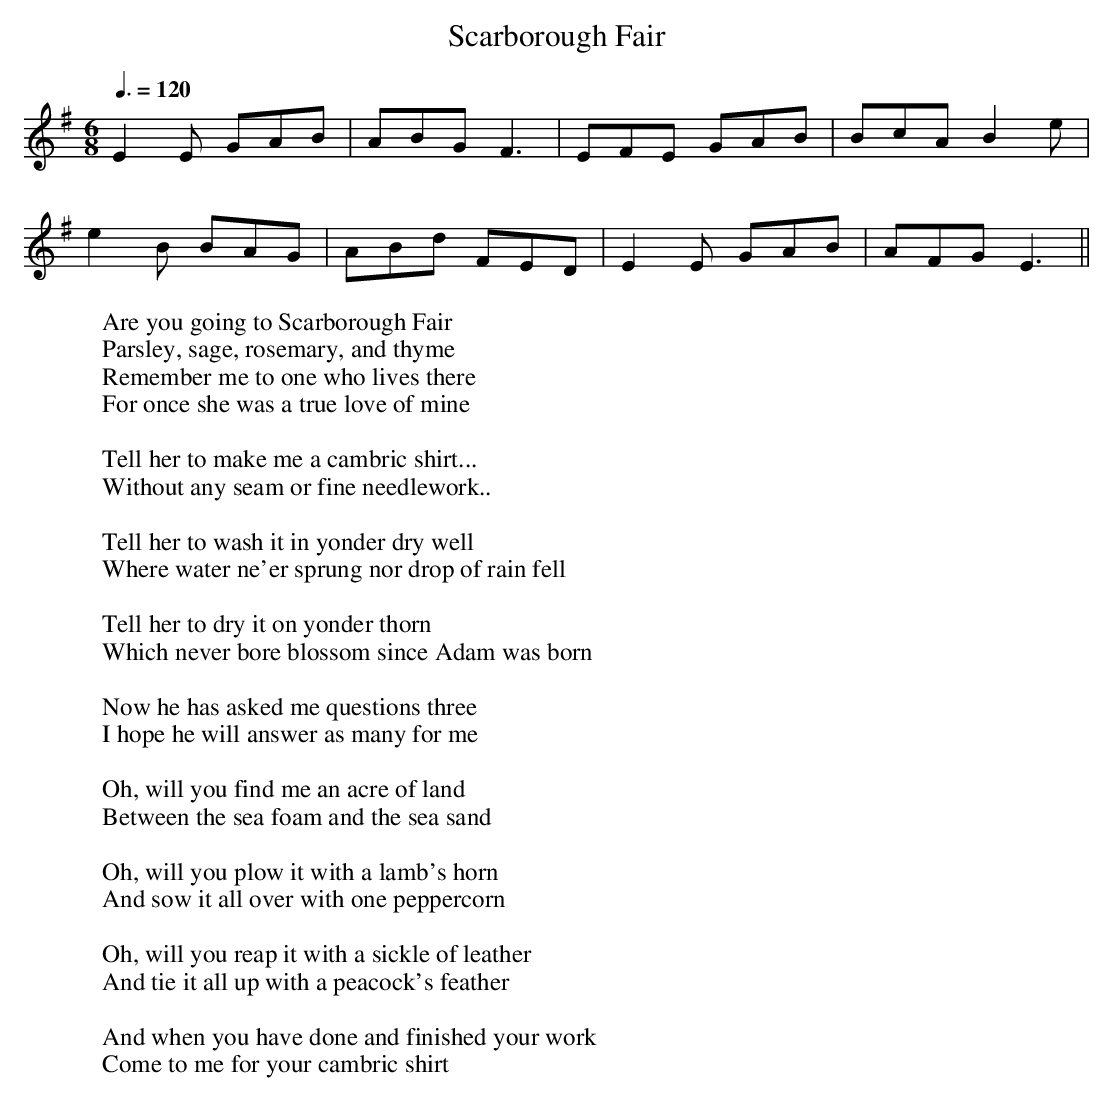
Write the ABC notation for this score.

X:1
T:Scarborough Fair
M:6/8
L:1/8
Q:3/8=120
W:Are you going to Scarborough Fair
W:  Parsley, sage, rosemary, and thyme
W:Remember me to one who lives there
W:  For once she was a true love of mine
W:
W:Tell her to make me a cambric shirt...
W:Without any seam or fine needlework..
W:
W:Tell her to wash it in yonder dry well
W:Where water ne'er sprung nor drop of rain fell
W:
W:Tell her to dry it on yonder thorn
W:Which never bore blossom since Adam was born
W:
W:Now he has asked me questions three
W:I hope he will answer as many for me
W:
W:Oh, will you find me an acre of land
W:Between the sea foam and the sea sand
W:
W:Oh, will you plow it with a lamb's horn
W:And sow it all over with one peppercorn
W:
W:Oh, will you reap it with a sickle of leather
W:And tie it all up with a peacock's feather
W:
W:And when you have done and finished your work
W:Come to me for your cambric shirt
K:G
E2E GAB|ABG F3|E-FE G-AB|BcA B2e|
e2B B-AG|ABd F-ED|E2E GAB|A-FG E3||
